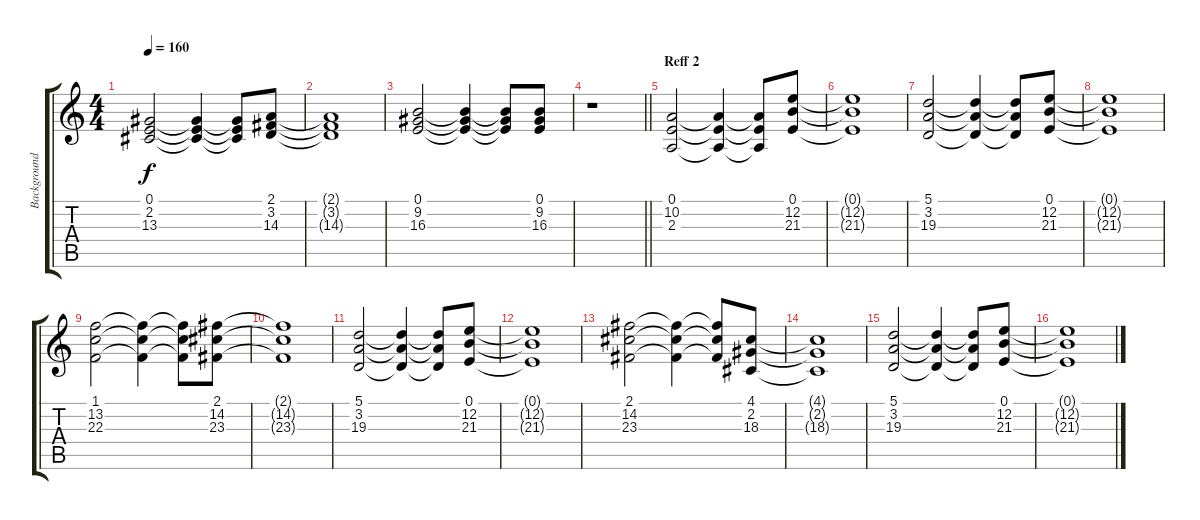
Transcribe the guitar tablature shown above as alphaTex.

\track ("Background 2" "Background") {instrument stringensemble1}
\staff {score tabs}
\tuning (E4 B3 G3 D3 A2 E2) {hide}
\ts (4 4)
\tempo 160
\clef g2
\ks c
(0.1 2.2 13.3).2{dy f} (0.1{t} 2.2{t} 13.3{t}).4 (0.1{t} 2.2{t} 13.3{t}).8 (2.1 3.2 14.3).8 |
(2.1{t} 3.2{t} 14.3{t}).1 |
(0.1 9.2 16.3).2 (0.1{t} 9.2{t} 16.3{t}).4 (0.1{t} 9.2{t} 16.3{t}).8 (0.1 9.2 16.3).8 |
\barLineRight lightlight
r.1 |
\section ("" "Reff 2")
(0.1 10.2 2.3).2 (0.1{t} 10.2{t} 2.3{t}).4 (0.1{t} 10.2{t} 2.3{t}).8 (0.1 12.2 21.3).8 |
(0.1{t} 12.2{t} 21.3{t}).1 |
(5.1 3.2 19.3).2 (5.1{t} 3.2{t} 19.3{t}).4 (5.1{t} 3.2{t} 19.3{t}).8 (0.1 12.2 21.3).8 |
(0.1{t} 12.2{t} 21.3{t}).1 |
(1.1 13.2 22.3).2 (1.1{t} 13.2{t} 22.3{t}).4 (1.1{t} 13.2{t} 22.3{t}).8 (2.1 14.2 23.3).8 |
(2.1{t} 14.2{t} 23.3{t}).1 |
(5.1 3.2 19.3).2 (5.1{t} 3.2{t} 19.3{t}).4 (5.1{t} 3.2{t} 19.3{t}).8 (0.1 12.2 21.3).8 |
(0.1{t} 12.2{t} 21.3{t}).1 |
(2.1 14.2 23.3).2 (2.1{t} 14.2{t} 23.3{t}).4 (2.1{t} 14.2{t} 23.3{t}).8 (4.1 2.2 18.3).8 |
(4.1{t} 2.2{t} 18.3{t}).1 |
(5.1 3.2 19.3).2 (5.1{t} 3.2{t} 19.3{t}).4 (5.1{t} 3.2{t} 19.3{t}).8 (0.1 12.2 21.3).8 |
(0.1{t} 12.2{t} 21.3{t}).1
